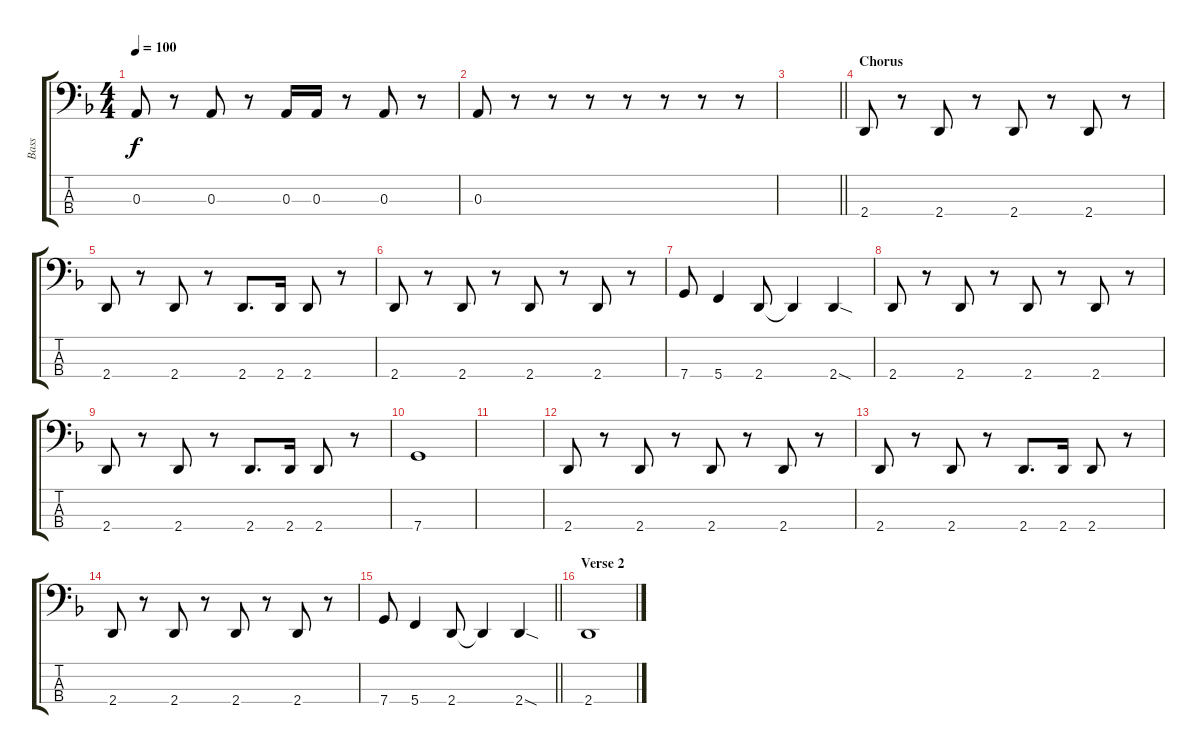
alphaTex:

\track ("Bass" "Bass") {instrument electricbassfinger}
\staff {score tabs}
\tuning (G2 D2 A1 C1) {hide}
\ts (4 4)
\tempo 100
\clef f4
\ks dminor
0.3.8{dy f} r.8 0.3.8 r.8 0.3.16 0.3.16 r.8 0.3.8 r.8 |
0.3.8 r.8 r.8 r.8 r.8 r.8 r.8 r.8 |
\barLineRight lightlight
|
\section ("" "Chorus")
2.4.8 r.8 2.4.8 r.8 2.4.8 r.8 2.4.8 r.8 |
2.4.8 r.8 2.4.8 r.8 2.4.8{d} 2.4.16 2.4.8 r.8 |
2.4.8 r.8 2.4.8 r.8 2.4.8 r.8 2.4.8 r.8 |
7.4.8 5.4.4 2.4.8 2.4{t}.4 2.4{sod}.4 |
2.4.8 r.8 2.4.8 r.8 2.4.8 r.8 2.4.8 r.8 |
2.4.8 r.8 2.4.8 r.8 2.4.8{d} 2.4.16 2.4.8 r.8 |
7.4.1 |
|
2.4.8 r.8 2.4.8 r.8 2.4.8 r.8 2.4.8 r.8 |
2.4.8 r.8 2.4.8 r.8 2.4.8{d} 2.4.16 2.4.8 r.8 |
2.4.8 r.8 2.4.8 r.8 2.4.8 r.8 2.4.8 r.8 |
\barLineRight lightlight
7.4.8 5.4.4 2.4.8 2.4{t}.4 2.4{sod}.4 |
\section ("" "Verse 2")
2.4.1
